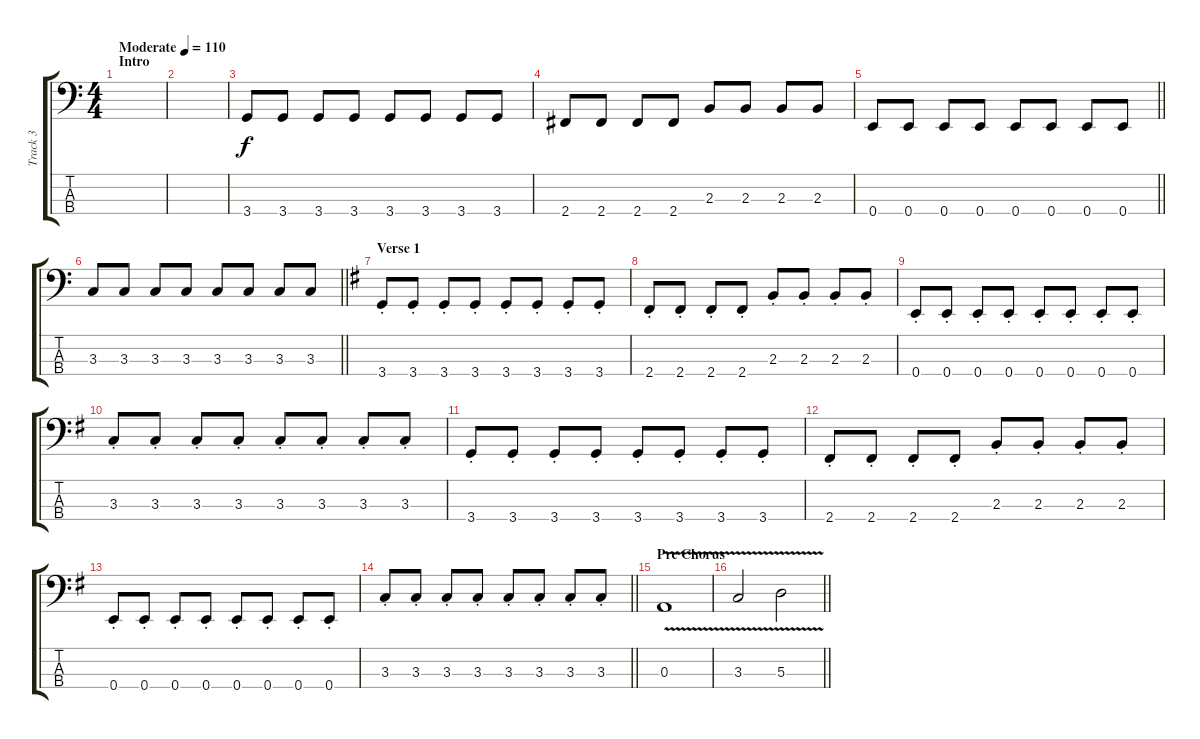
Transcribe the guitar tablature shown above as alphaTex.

\track ("Track 3" "Track 3") {instrument electricbassfinger}
\staff {score tabs}
\tuning (G2 D2 A1 E1) {hide}
\ts (4 4)
\section ("" "Intro")
\tempo (110 "Moderate")
\clef f4
\ks c
|
|
3.4.8 3.4.8 3.4.8 3.4.8 3.4.8 3.4.8 3.4.8 3.4.8 |
2.4.8 2.4.8 2.4.8 2.4.8 2.3.8 2.3.8 2.3.8 2.3.8 |
\barLineRight lightlight
0.4.8 0.4.8 0.4.8 0.4.8 0.4.8 0.4.8 0.4.8 0.4.8 |
\barLineRight lightlight
3.3.8 3.3.8 3.3.8 3.3.8 3.3.8 3.3.8 3.3.8 3.3.8 |
\section ("" "Verse 1")
\ks g
3.4{st}.8 3.4{st}.8 3.4{st}.8 3.4{st}.8 3.4{st}.8 3.4{st}.8 3.4{st}.8 3.4{st}.8 |
2.4{st}.8 2.4{st}.8 2.4{st}.8 2.4{st}.8 2.3{st}.8 2.3{st}.8 2.3{st}.8 2.3{st}.8 |
0.4{st}.8 0.4{st}.8 0.4{st}.8 0.4{st}.8 0.4{st}.8 0.4{st}.8 0.4{st}.8 0.4{st}.8 |
3.3{st}.8 3.3{st}.8 3.3{st}.8 3.3{st}.8 3.3{st}.8 3.3{st}.8 3.3{st}.8 3.3{st}.8 |
3.4{st}.8 3.4{st}.8 3.4{st}.8 3.4{st}.8 3.4{st}.8 3.4{st}.8 3.4{st}.8 3.4{st}.8 |
2.4{st}.8 2.4{st}.8 2.4{st}.8 2.4{st}.8 2.3{st}.8 2.3{st}.8 2.3{st}.8 2.3{st}.8 |
0.4{st}.8 0.4{st}.8 0.4{st}.8 0.4{st}.8 0.4{st}.8 0.4{st}.8 0.4{st}.8 0.4{st}.8 |
\barLineRight lightlight
3.3{st}.8 3.3{st}.8 3.3{st}.8 3.3{st}.8 3.3{st}.8 3.3{st}.8 3.3{st}.8 3.3{st}.8 |
\section ("" "Pre Chorus")
0.3{v}.1 |
\barLineRight lightlight
3.3{v}.2 5.3{v}.2
